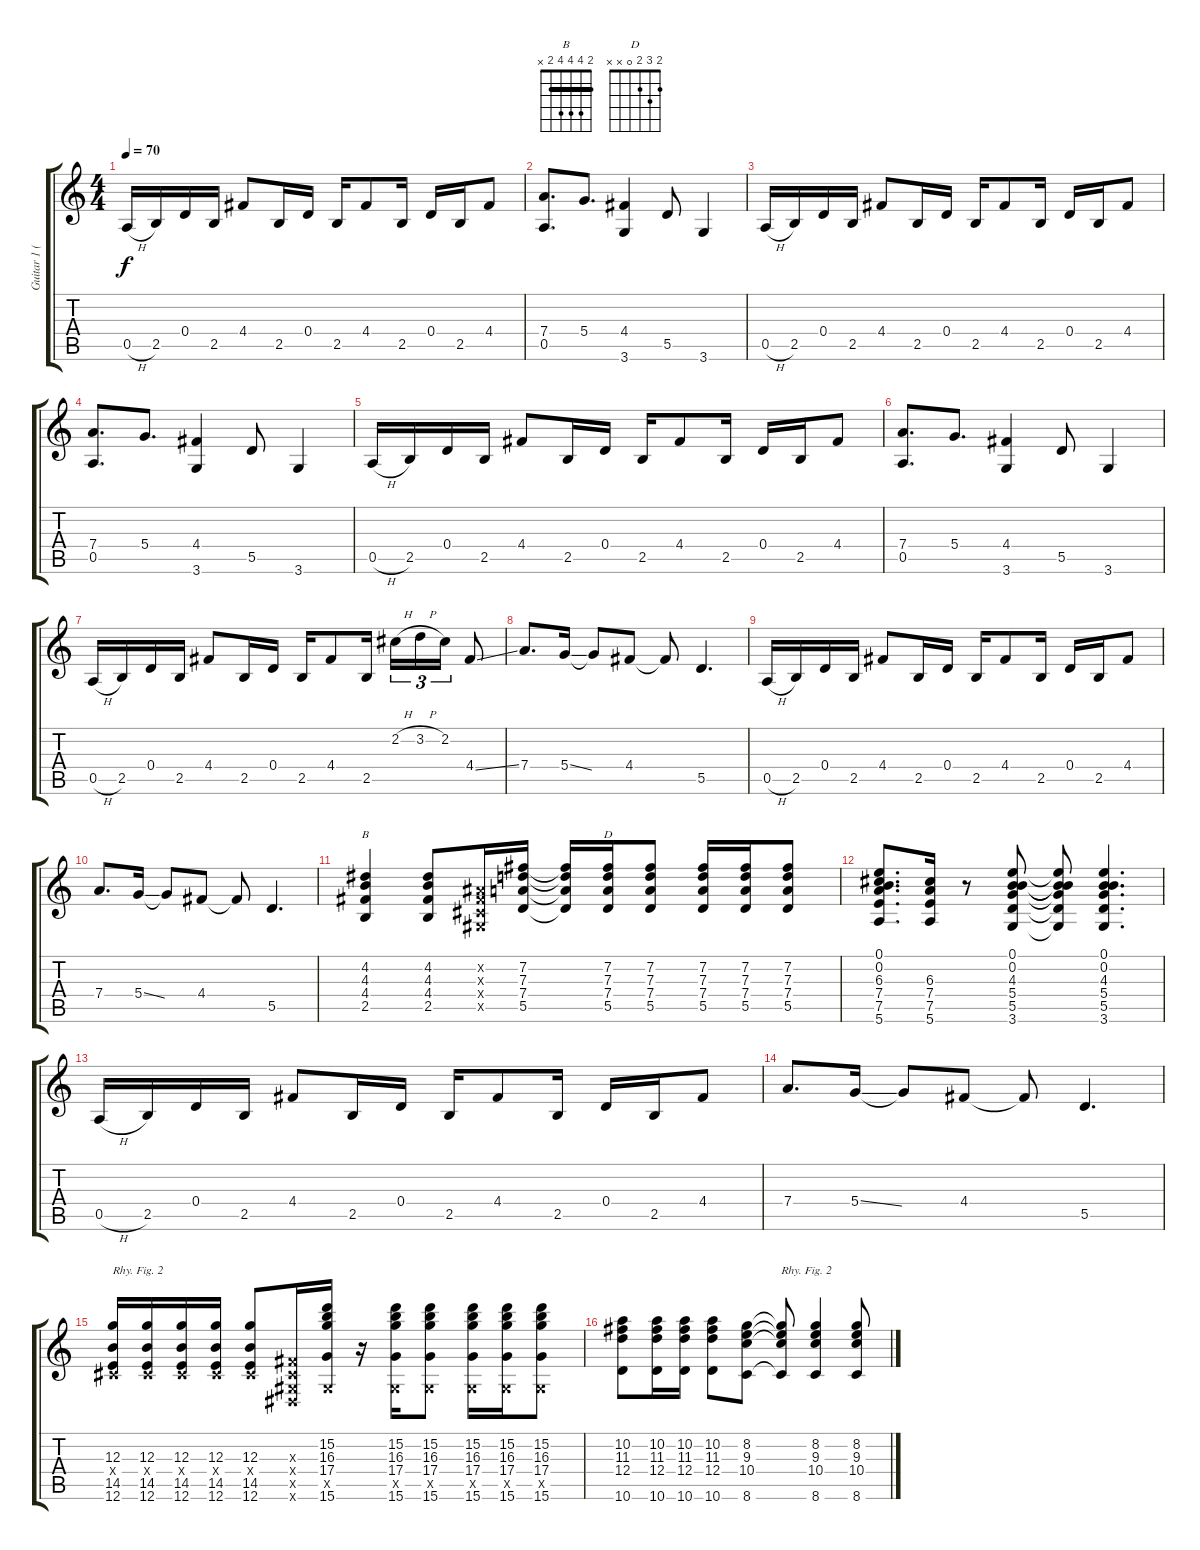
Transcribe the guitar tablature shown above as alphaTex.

\track ("Guitar 1 (Acoustic)" "Guitar 1 (") {instrument acousticguitarsteel}
\staff {score tabs}
\tuning (E4 B3 G3 D3 A2 E2) {hide}
\chord ("B" 2 4 4 4 2 x) {barre 2}
\chord ("D" 2 3 2 0 x x)
\ts (4 4)
\tempo 70
\clef g2
\ks c
0.5{h}.16{dy f} 2.5.16 0.4.16 2.5.16 4.4.8 2.5.16 0.4.16 2.5.16 4.4.8 2.5.16 0.4.16 2.5.16 4.4.8 |
(7.4 0.5).8{d} 5.4.8{d} (4.4 3.6).4 5.5.8 3.6.4 |
0.5{h}.16 2.5.16 0.4.16 2.5.16 4.4.8 2.5.16 0.4.16 2.5.16 4.4.8 2.5.16 0.4.16 2.5.16 4.4.8 |
(7.4 0.5).8{d} 5.4.8{d} (4.4 3.6).4 5.5.8 3.6.4 |
0.5{h}.16 2.5.16 0.4.16 2.5.16 4.4.8 2.5.16 0.4.16 2.5.16 4.4.8 2.5.16 0.4.16 2.5.16 4.4.8 |
(7.4 0.5).8{d} 5.4.8{d} (4.4 3.6).4 5.5.8 3.6.4 |
0.5{h}.16 2.5.16 0.4.16 2.5.16 4.4.8 2.5.16 0.4.16 2.5.16 4.4.8 2.5.16 2.2{h}.16{tu (3 2)} 3.2{h}.16{tu (3 2)} 2.2.16{tu (3 2)} 4.4{ss}.8 |
7.4.8{d} 5.4{ss}.16 5.4{t}.8 4.4.8 4.4{t}.8 5.5.4{d} |
0.5{h}.16 2.5.16 0.4.16 2.5.16 4.4.8 2.5.16 0.4.16 2.5.16 4.4.8 2.5.16 0.4.16 2.5.16 4.4.8 |
7.4.8{d} 5.4{ss}.16 5.4{t}.8 4.4.8 4.4{t}.8 5.5.4{d} |
(4.2 4.3 4.4 2.5).4{ch "B"} (4.2 4.3 4.4 2.5).8 (-1.2{x} -1.3{x} -1.4{x} -1.5{x}).16 (7.2 7.3 7.4 5.5).16 (7.2{t} 7.3{t} 7.4{t} 5.5{t}).16 (7.2 7.3 7.4 5.5).16{ch "D"} (7.2 7.3 7.4 5.5).8 (7.2 7.3 7.4 5.5).16 (7.2 7.3 7.4 5.5).16 (7.2 7.3 7.4 5.5).8 |
(0.1 0.2 6.3 7.4 7.5 5.6).8{d} (6.3 7.4 7.5 5.6).16 r.8 (0.1 0.2 4.3 5.4 5.5 3.6).8 (0.1{t} 0.2{t} 4.3{t} 5.4{t} 5.5{t} 3.6{t}).8 (0.1 0.2 4.3 5.4 5.5 3.6).4{d} |
0.5{h}.16 2.5.16 0.4.16 2.5.16 4.4.8 2.5.16 0.4.16 2.5.16 4.4.8 2.5.16 0.4.16 2.5.16 4.4.8 |
7.4.8{d} 5.4{ss}.16 5.4{t}.8 4.4.8 4.4{t}.8 5.5.4{d} |
(12.3 -1.4{x} 14.5 12.6).16{txt "Rhy. Fig. 2"} (12.3 -1.4{x} 14.5 12.6).16 (12.3 -1.4{x} 14.5 12.6).16 (12.3 -1.4{x} 14.5 12.6).16 (12.3 -1.4{x} 14.5 12.6).8 (-1.3{x} -1.4{x} -1.5{x} -1.6{x}).16 (15.2 16.3 17.4 -1.5{x} 15.6).16 r.16 (15.2 16.3 17.4 -1.5{x} 15.6).16 (15.2 16.3 17.4 -1.5{x} 15.6).8 (15.2 16.3 17.4 -1.5{x} 15.6).16 (15.2 16.3 17.4 -1.5{x} 15.6).16 (15.2 16.3 17.4 -1.5{x} 15.6).8 |
(10.2 11.3 12.4 10.6).8 (10.2 11.3 12.4 10.6).16 (10.2 11.3 12.4 10.6).16 (10.2 11.3 12.4 10.6).8 (8.2 9.3 10.4 8.6).8 (8.2{t} 9.3{t} 10.4{t} 8.6{t}).8{txt "Rhy. Fig. 2"} (8.2 9.3 10.4 8.6).4 (8.2 9.3 10.4 8.6).8
